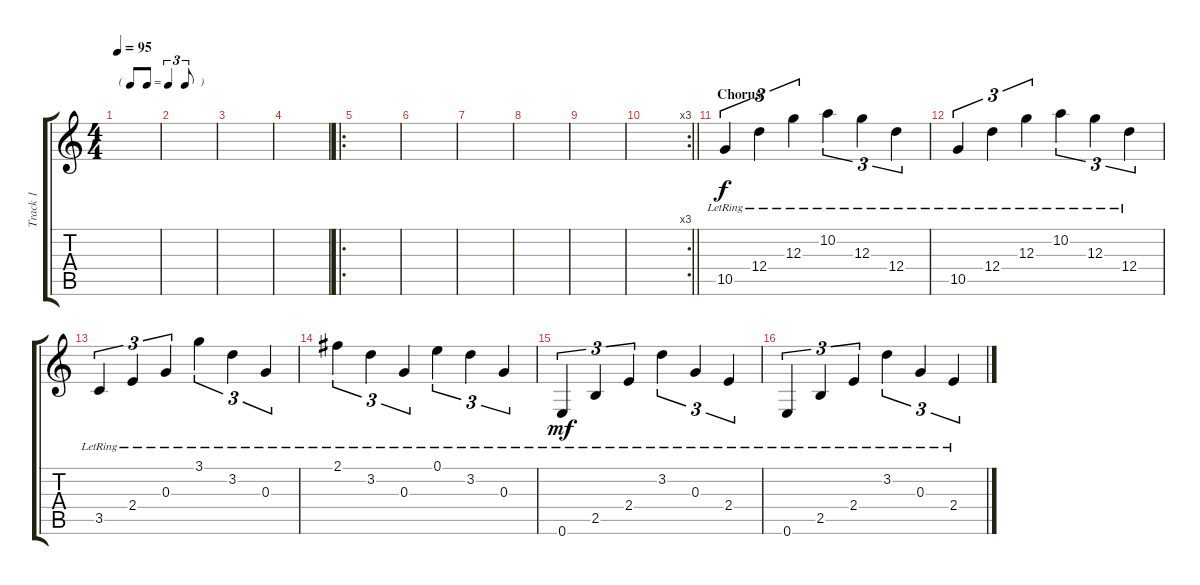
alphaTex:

\track ("Track 1" "Track 1") {instrument electricguitarclean}
\staff {score tabs}
\tuning (E4 B3 G3 D3 A2 E2) {hide}
\ts (4 4)
\tf triplet8th
\tempo 95
\clef g2
\ks c
|
|
|
|
\ro
|
|
|
|
|
\rc 3
\barLineRight lightlight
|
\section ("" "Chorus")
10.5{lr}.4{tu (3 2) dy f instrument distortionguitar} 12.4{lr}.4{tu (3 2)} 12.3{lr}.4{tu (3 2)} 10.2{lr}.4{tu (3 2)} 12.3{lr}.4{tu (3 2)} 12.4{lr}.4{tu (3 2)} |
10.5{lr}.4{tu (3 2)} 12.4{lr}.4{tu (3 2)} 12.3{lr}.4{tu (3 2)} 10.2{lr}.4{tu (3 2)} 12.3{lr}.4{tu (3 2)} 12.4{lr}.4{tu (3 2)} |
3.5{lr}.4{tu (3 2)} 2.4{lr}.4{tu (3 2)} 0.3{lr}.4{tu (3 2)} 3.1{lr}.4{tu (3 2)} 3.2{lr}.4{tu (3 2)} 0.3{lr}.4{tu (3 2)} |
2.1{lr}.4{tu (3 2)} 3.2{lr}.4{tu (3 2)} 0.3{lr}.4{tu (3 2)} 0.1{lr}.4{tu (3 2)} 3.2{lr}.4{tu (3 2)} 0.3{lr}.4{tu (3 2)} |
0.6{lr}.4{tu (3 2) dy mf} 2.5{lr}.4{tu (3 2)} 2.4{lr}.4{tu (3 2)} 3.2{lr}.4{tu (3 2)} 0.3{lr}.4{tu (3 2)} 2.4{lr}.4{tu (3 2)} |
0.6{lr}.4{tu (3 2)} 2.5{lr}.4{tu (3 2)} 2.4{lr}.4{tu (3 2)} 3.2{lr}.4{tu (3 2)} 0.3{lr}.4{tu (3 2)} 2.4{lr}.4{tu (3 2)}
